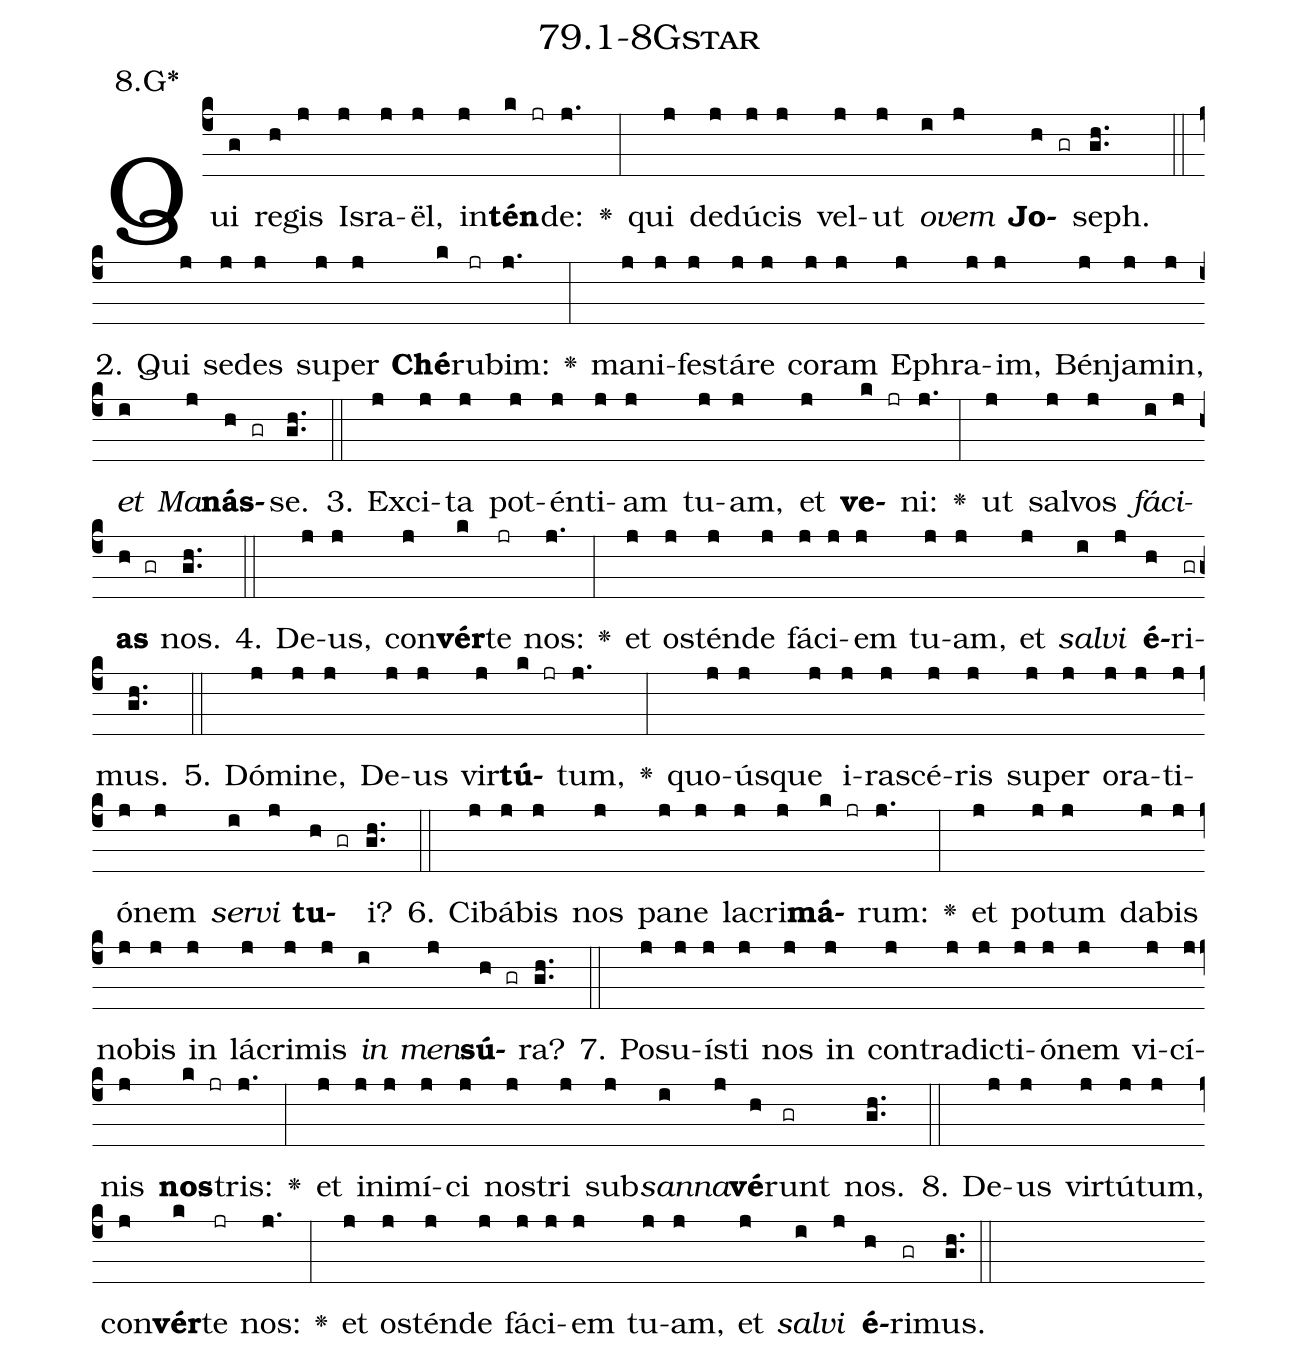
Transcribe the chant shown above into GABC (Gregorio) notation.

name: 79.1-8Gstar;
annotation: 8.G*;
%%
(c4)Qui(g) re(h)gis(j) Is(j)ra(j)ël,(j) in(j)<b>tén</b>(k jr)de:(j.) <v>\greheightstar</v>(:) qui(j) de(j)dú(j)cis(j) vel(j)ut(j) <i>o</i>(i)<i>vem</i>(j) <b>Jo</b>(h gr)seph.(gh..) (::)
2. Qui(j) se(j)des(j) su(j)per(j) <b>Ché</b>(k)ru(jr)bim:(j.) <v>\greheightstar</v>(:) ma(j)ni(j)fes(j)tá(j)re(j) co(j)ram(j) E(j)phra(j)im,(j) Bén(j)ja(j)min,(j) <i>et</i>(i) <i>Ma</i>(j)<b>nás</b>(h gr)se.(gh..) (::)
3. Ex(j)ci(j)ta(j) pot(j)én(j)ti(j)am(j) tu(j)am,(j) et(j) <b>ve</b>(k jr)ni:(j.) <v>\greheightstar</v>(:) ut(j) sal(j)vos(j) <i>fá</i>(i)<i>ci</i>(j)<b>as</b>(h gr) nos.(gh..) (::)
4. De(j)us,(j) con(j)<b>vér</b>(k)te(jr) nos:(j.) <v>\greheightstar</v>(:) et(j) os(j)tén(j)de(j) fá(j)ci(j)em(j) tu(j)am,(j) et(j) <i>sal</i>(i)<i>vi</i>(j) <b>é</b>(h)ri(gr)mus.(gh..) (::)
5. Dó(j)mi(j)ne,(j) De(j)us(j) vir(j)<b>tú</b>(k jr)tum,(j.) <v>\greheightstar</v>(:) quo(j)ús(j)que(j) i(j)ra(j)scé(j)ris(j) su(j)per(j) o(j)ra(j)ti(j)ó(j)nem(j) <i>ser</i>(i)<i>vi</i>(j) <b>tu</b>(h gr)i?(gh..) (::)
6. Ci(j)bá(j)bis(j) nos(j) pa(j)ne(j) la(j)cri(j)<b>má</b>(k jr)rum:(j.) <v>\greheightstar</v>(:) et(j) po(j)tum(j) da(j)bis(j) no(j)bis(j) in(j) lá(j)cri(j)mis(j) <i>in</i>(i) <i>men</i>(j)<b>sú</b>(h gr)ra?(gh..) (::)
7. Po(j)su(j)ís(j)ti(j) nos(j) in(j) con(j)tra(j)dic(j)ti(j)ó(j)nem(j) vi(j)cí(j)nis(j) <b>nos</b>(k jr)tris:(j.) <v>\greheightstar</v>(:) et(j) in(j)i(j)mí(j)ci(j) nos(j)tri(j) sub(j)<i>san</i>(i)<i>na</i>(j)<b>vé</b>(h)runt(gr) nos.(gh..) (::)
8. De(j)us(j) vir(j)tú(j)tum,(j) con(j)<b>vér</b>(k)te(jr) nos:(j.) <v>\greheightstar</v>(:) et(j) os(j)tén(j)de(j) fá(j)ci(j)em(j) tu(j)am,(j) et(j) <i>sal</i>(i)<i>vi</i>(j) <b>é</b>(h)ri(gr)mus.(gh..) (::)
